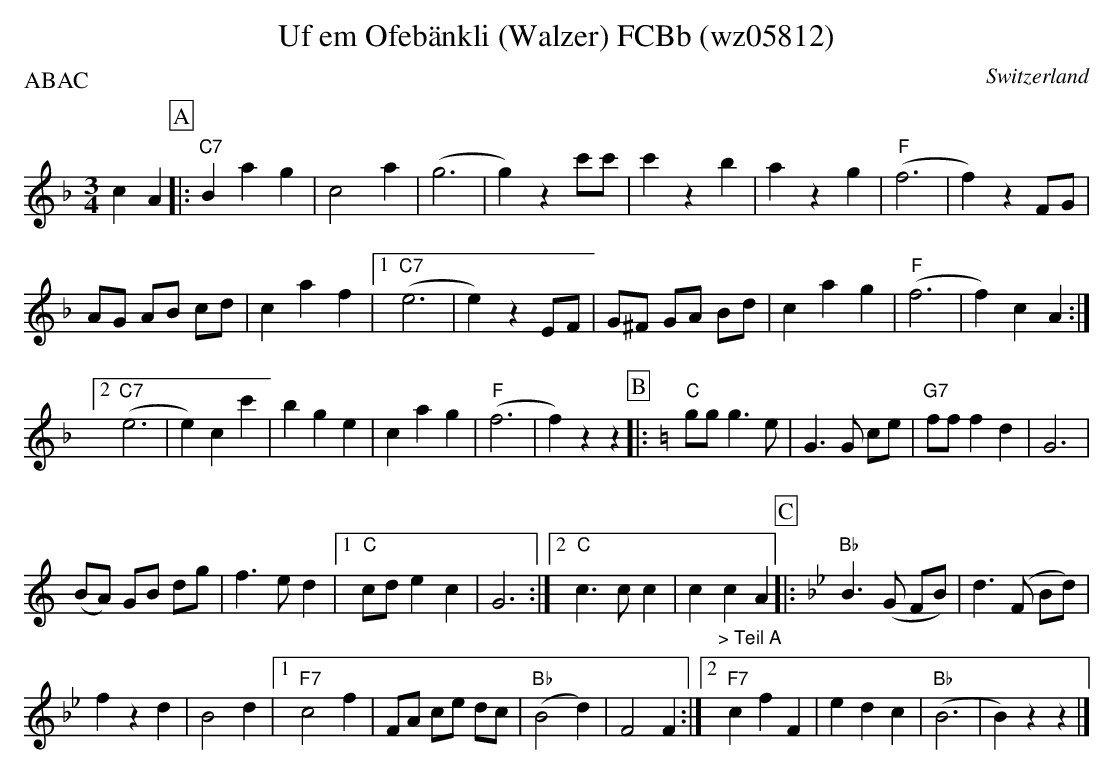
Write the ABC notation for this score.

X:1
T: Uf em Ofebänkli (Walzer) FCBb (wz05812)
O:Switzerland
M:3/4
L:1/4
P:ABAC
K:F major
cA [P:A] |: "C7"Bag | c2a | (g3 | g)zc'/c'/ | c'zb | azg | "F"(f3 | f)zF/G/ |
A/G/ A/B/ c/d/ | caf |1 "C7"(e3 | e)z E/F/ | G/^F/ G/A/ B/d/ | cag | "F"(f3 | f)cA :|2
"C7"(e3 | e)cc' | bge | cag | "F"(f3 | f)zz [P:B] |: [K:C] "C"g/g/ g>e | G>G c/e/ | "G7"f/f/ fd | G3 |
(B/A/) G/B/ d/g/ | f>ed |1 "C"c/d/ ec | G3 :|2 "C"c>cc | c"_> Teil A"cA [P:C] |: [K:Bb] "Bb"B>(G F/B/) | d>(F B/d/) |
fzd | B2d |1 "F7"c2f | F/A/ c/e/ d/c/ | "Bb"(B2d) | F2F :|2 "F7"cfF | edc | "Bb"(B3 | B)zz |]
